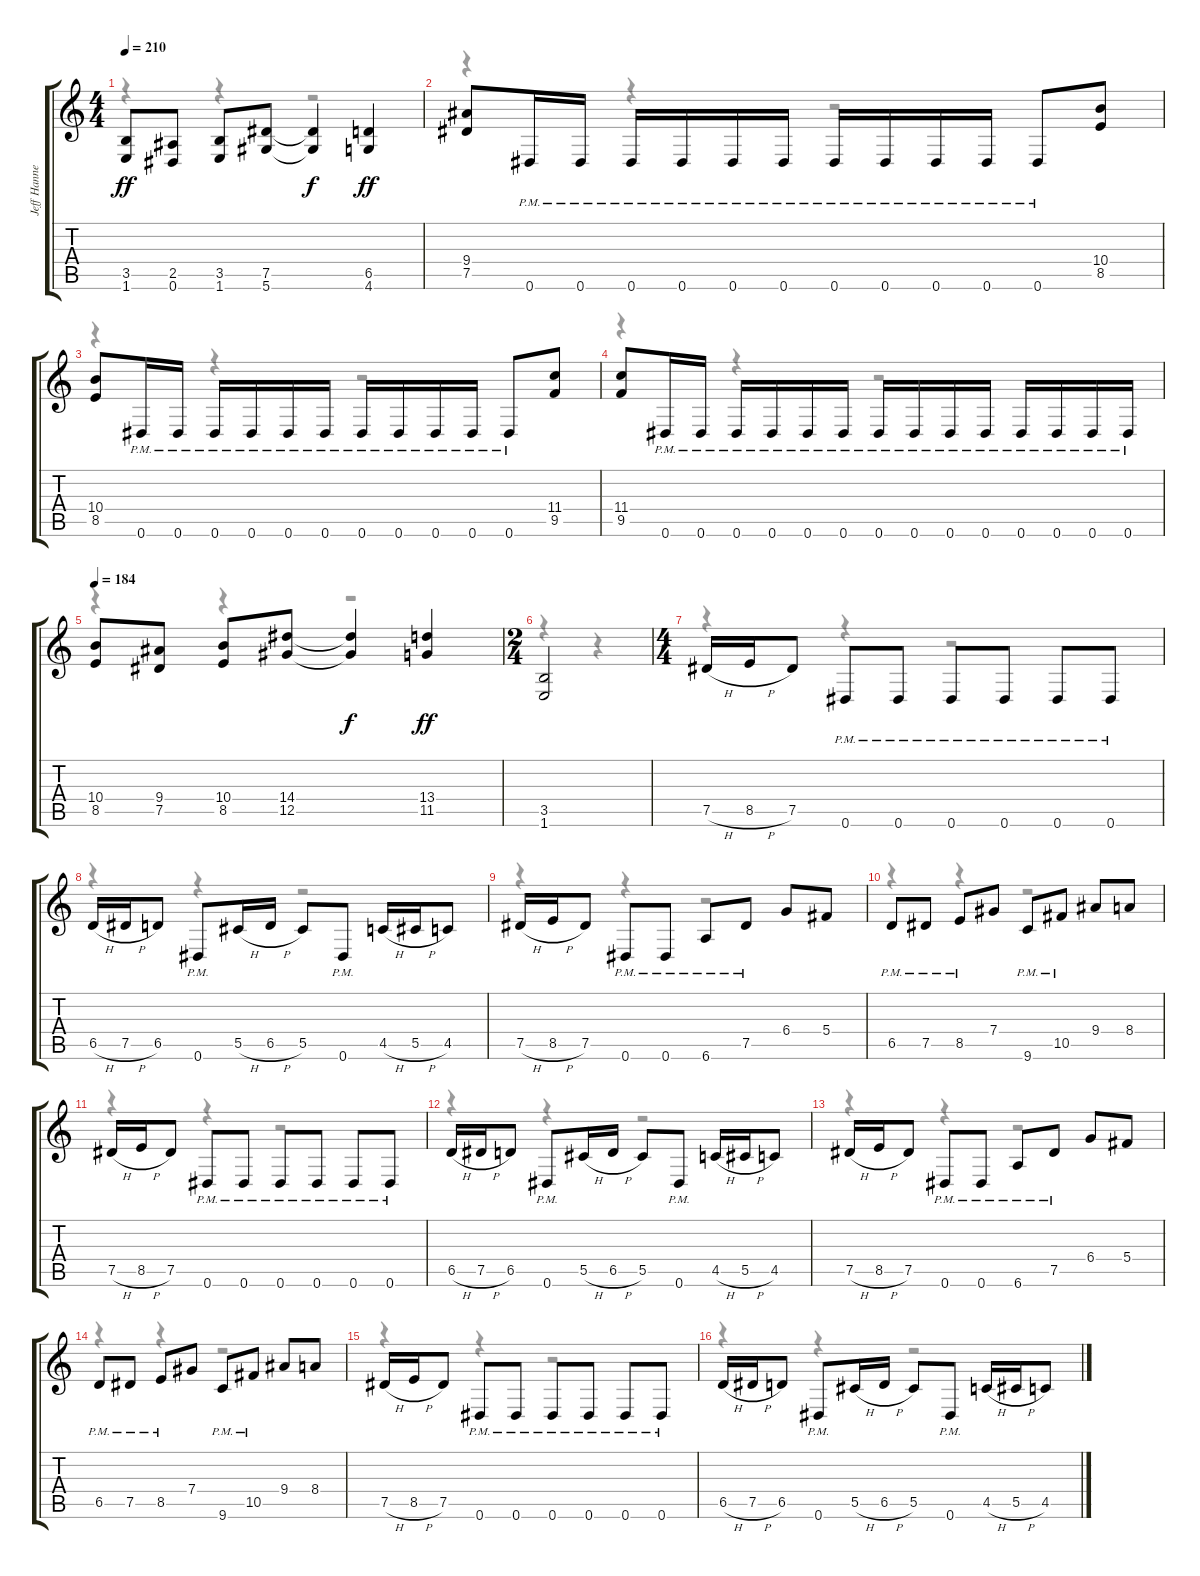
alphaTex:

\track ("Jeff Hanneman" "Jeff Hanne") {instrument distortionguitar}
\staff {score tabs}
\tuning (Eb4 Bb3 Gb3 Db3 Ab2 Eb2) {hide}
\voice
\ts (4 4)
\tempo 210
\clef g2
\ks c
(3.5 1.6).8{dy ff} (2.5 0.6).8 (3.5 1.6).8 (7.5 5.6).8 (7.5{t} 5.6{t}).4{dy f} (6.5 4.6).4{dy ff} |
(9.4 7.5).8 0.6{pm}.16 0.6{pm}.16 0.6{pm}.16 0.6{pm}.16 0.6{pm}.16 0.6{pm}.16 0.6{pm}.16 0.6{pm}.16 0.6{pm}.16 0.6{pm}.16 0.6{pm}.8 (10.4 8.5).8 |
(10.4 8.5).8 0.6{pm}.16 0.6{pm}.16 0.6{pm}.16 0.6{pm}.16 0.6{pm}.16 0.6{pm}.16 0.6{pm}.16 0.6{pm}.16 0.6{pm}.16 0.6{pm}.16 0.6{pm}.8 (11.4 9.5).8 |
(11.4 9.5).8 0.6{pm}.16 0.6{pm}.16 0.6{pm}.16 0.6{pm}.16 0.6{pm}.16 0.6{pm}.16 0.6{pm}.16 0.6{pm}.16 0.6{pm}.16 0.6{pm}.16 0.6{pm}.16 0.6{pm}.16 0.6{pm}.16 0.6{pm}.16 |
\tempo 184
(10.4 8.5).8 (9.4 7.5).8 (10.4 8.5).8 (14.4 12.5).8 (14.4{t} 12.5{t}).4{dy f} (13.4 11.5).4{dy ff} |
\ts (2 4)
(3.5 1.6).2 |
\ts (4 4)
7.5{h}.16 8.5{h}.16 7.5.8 0.6{pm}.8 0.6{pm}.8 0.6{pm}.8 0.6{pm}.8 0.6{pm}.8 0.6{pm}.8 |
6.5{h}.16 7.5{h}.16 6.5.8 0.6{pm}.8 5.5{h}.16 6.5{h}.16 5.5.8 0.6{pm}.8 4.5{h}.16 5.5{h}.16 4.5.8 |
7.5{h}.16 8.5{h}.16 7.5.8 0.6{pm}.8 0.6{pm}.8 6.6{pm}.8 7.5{pm}.8 6.4.8 5.4.8 |
6.5{pm}.8 7.5{pm}.8 8.5{pm}.8 7.4.8 9.6{pm}.8 10.5{pm}.8 9.4.8 8.4.8 |
7.5{h}.16 8.5{h}.16 7.5.8 0.6{pm}.8 0.6{pm}.8 0.6{pm}.8 0.6{pm}.8 0.6{pm}.8 0.6{pm}.8 |
6.5{h}.16 7.5{h}.16 6.5.8 0.6{pm}.8 5.5{h}.16 6.5{h}.16 5.5.8 0.6{pm}.8 4.5{h}.16 5.5{h}.16 4.5.8 |
7.5{h}.16 8.5{h}.16 7.5.8 0.6{pm}.8 0.6{pm}.8 6.6{pm}.8 7.5{pm}.8 6.4.8 5.4.8 |
6.5{pm}.8 7.5{pm}.8 8.5{pm}.8 7.4.8 9.6{pm}.8 10.5{pm}.8 9.4.8 8.4.8 |
7.5{h}.16 8.5{h}.16 7.5.8 0.6{pm}.8 0.6{pm}.8 0.6{pm}.8 0.6{pm}.8 0.6{pm}.8 0.6{pm}.8 |
6.5{h}.16 7.5{h}.16 6.5.8 0.6{pm}.8 5.5{h}.16 6.5{h}.16 5.5.8 0.6{pm}.8 4.5{h}.16 5.5{h}.16 4.5.8
\voice
\clef g2
\ottava regular
\simile none
\ks c
r.4{dy f} r.4 r.2 |
r.4 r.4 r.2 |
r.4 r.4 r.2 |
r.4 r.4 r.2 |
r.4 r.4 r.2 |
r.4 r.4 |
r.4 r.4 r.2 |
r.4 r.4 r.2 |
r.4 r.4 r.2 |
r.4 r.4 r.2 |
r.4 r.4 r.2 |
r.4 r.4 r.2 |
r.4 r.4 r.2 |
r.4 r.4 r.2 |
r.4 r.4 r.2 |
r.4 r.4 r.2
